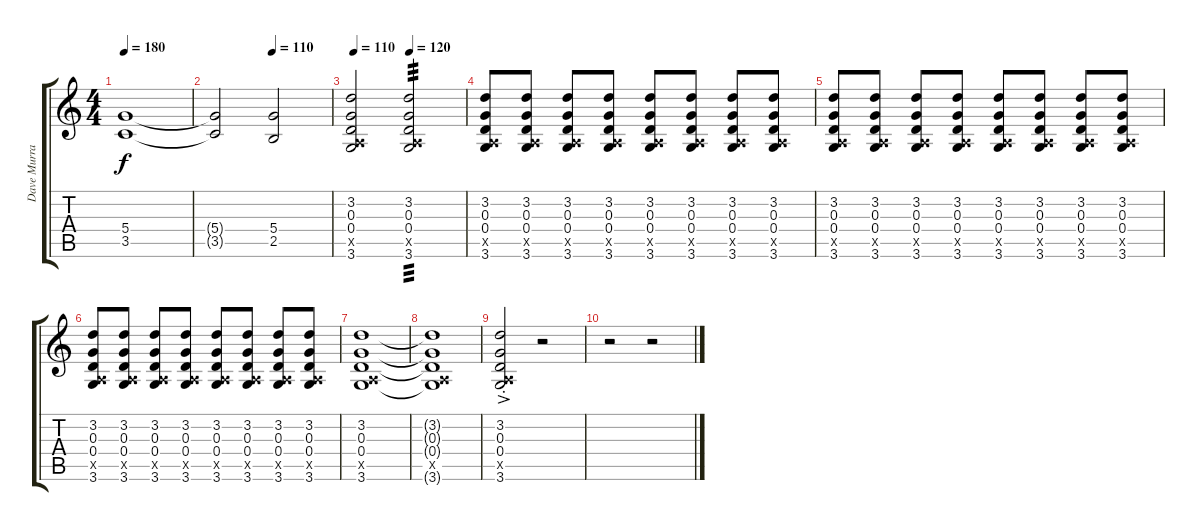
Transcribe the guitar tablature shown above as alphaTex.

\track ("Dave Murray" "Dave Murra") {instrument overdrivenguitar}
\staff {score tabs}
\tuning (E4 B3 G3 D3 A2 E2) {hide}
\ts (4 4)
\tempo 180
\clef g2
\ks c
(5.4 3.5).1{dy f} |
\tempo (110 0.5)
(5.4{t} 3.5{t}).2 (5.4 2.5).2 |
\tempo 110
\tempo (120 0.5)
(3.2 0.3 0.4 0.5{x} 3.6).2 (3.2 0.3 0.4 0.5{x} 3.6).2{tp 3} |
(3.2 0.3 0.4 0.5{x} 3.6).8 (3.2 0.3 0.4 0.5{x} 3.6).8 (3.2 0.3 0.4 0.5{x} 3.6).8 (3.2 0.3 0.4 0.5{x} 3.6).8 (3.2 0.3 0.4 0.5{x} 3.6).8 (3.2 0.3 0.4 0.5{x} 3.6).8 (3.2 0.3 0.4 0.5{x} 3.6).8 (3.2 0.3 0.4 0.5{x} 3.6).8 |
(3.2 0.3 0.4 0.5{x} 3.6).8 (3.2 0.3 0.4 0.5{x} 3.6).8 (3.2 0.3 0.4 0.5{x} 3.6).8 (3.2 0.3 0.4 0.5{x} 3.6).8 (3.2 0.3 0.4 0.5{x} 3.6).8 (3.2 0.3 0.4 0.5{x} 3.6).8 (3.2 0.3 0.4 0.5{x} 3.6).8 (3.2 0.3 0.4 0.5{x} 3.6).8 |
(3.2 0.3 0.4 0.5{x} 3.6).8 (3.2 0.3 0.4 0.5{x} 3.6).8 (3.2 0.3 0.4 0.5{x} 3.6).8 (3.2 0.3 0.4 0.5{x} 3.6).8 (3.2 0.3 0.4 0.5{x} 3.6).8 (3.2 0.3 0.4 0.5{x} 3.6).8 (3.2 0.3 0.4 0.5{x} 3.6).8 (3.2 0.3 0.4 0.5{x} 3.6).8 |
(3.2 0.3 0.4 0.5{x} 3.6).1 |
(3.2{t} 0.3{t} 0.4{t} 0.5{x} 3.6{t}).1 |
(3.2{ac st} 0.3{ac st} 0.4{ac st} 0.5{ac x} 3.6{ac st}).2 r.2 |
r.2 r.2
